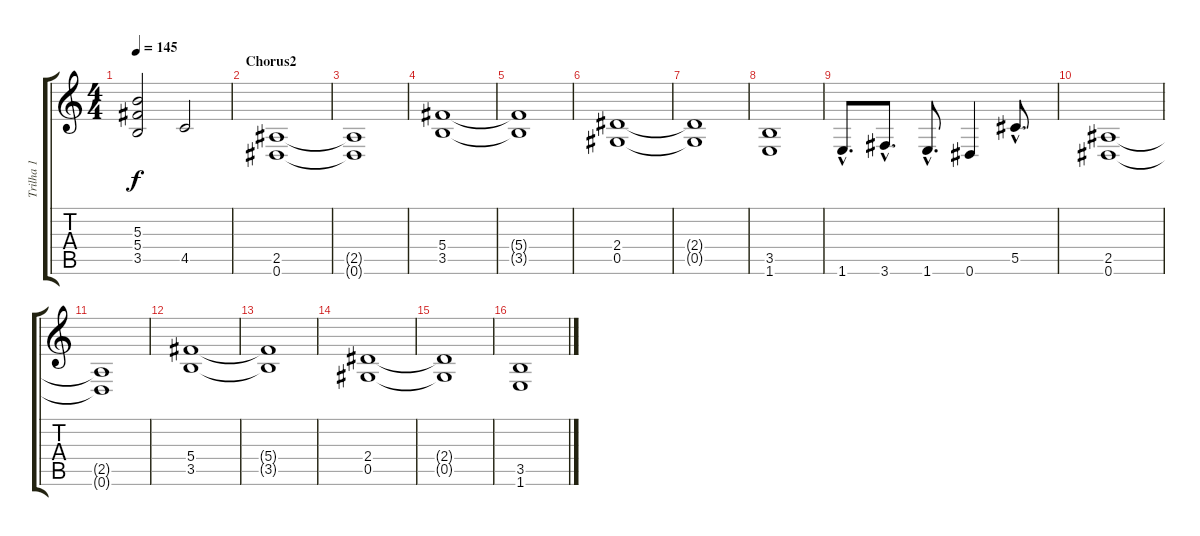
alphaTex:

\track ("Trilha 1" "Trilha 1") {instrument distortionguitar}
\staff {score tabs}
\tuning (Eb4 Bb3 Gb3 Db3 Ab2 Eb2) {hide}
\ts (4 4)
\tempo 145
\clef g2
\ks c
(5.3 5.4 3.5).2{dy f} 4.5.2 |
\section ("" "Chorus2")
(2.5 0.6).1 |
(2.5{t} 0.6{t}).1 |
(5.4 3.5).1 |
(5.4{t} 3.5{t}).1 |
(2.4 0.5).1 |
(2.4{t} 0.5{t}).1 |
(3.5 1.6).1 |
1.6{hac}.8{d} 3.6{hac}.8{d} 1.6{hac}.8{d} 0.6.4 5.5{hac}.8{d} |
(2.5 0.6).1 |
(2.5{t} 0.6{t}).1 |
(5.4 3.5).1 |
(5.4{t} 3.5{t}).1 |
(2.4 0.5).1 |
(2.4{t} 0.5{t}).1 |
(3.5 1.6).1
